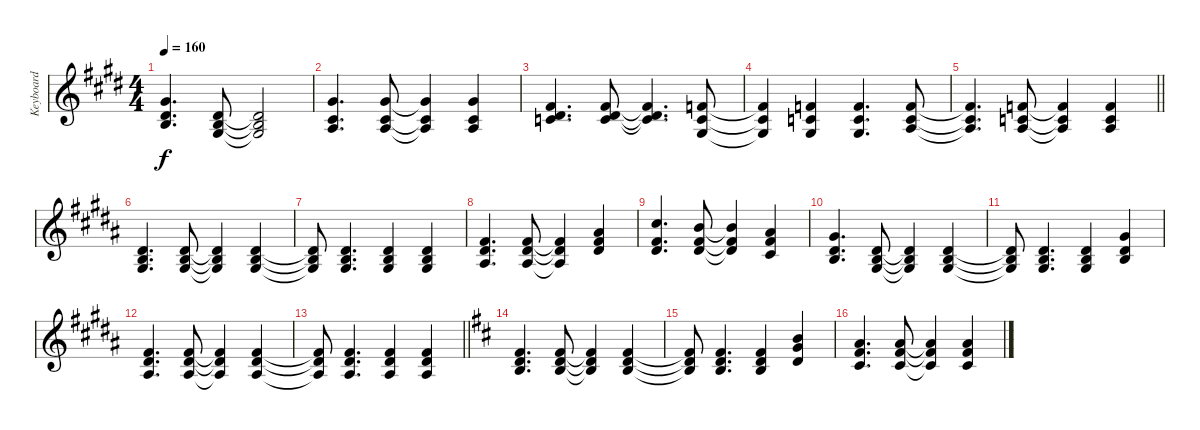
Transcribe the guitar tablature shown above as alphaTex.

\track ("Keyboard" "Keyboard") {instrument acousticgrandpiano}
\staff {score}
\tuning (E4 B3 G3 D3 A2 E2 B1) {hide}
\ts (4 4)
\tempo 160
\clef g2
\ks e
(4.1 4.2 4.3).4{d dy f} (4.2 4.3 6.4).8 (4.2{t} 4.3{t} 6.4{t}).2 |
(4.1 2.2 2.3).4{d} (4.1 2.2 2.3).8 (4.1{t} 2.2{t} 2.3{t}).4 (4.1 2.2 2.3).4 |
(2.1 4.2 5.3).4{d} (2.1 4.2 5.3).8 (2.1{t} 4.2{t} 5.3{t}).4{d} (1.1 1.2 1.3).8 |
(1.1{t} 1.2{t} 1.3{t}).4 (1.1 1.2 1.3).4 (1.1 1.2 1.3).4{d} (1.1 1.2 2.3).8 |
\barLineRight lightlight
(1.1{t} 1.2{t} 2.3{t}).4{d} (1.1 1.2 2.3).8 (1.1{t} 1.2{t} 2.3{t}).4 (1.1 1.2 2.3).4 |
\ks b
(4.2 4.3 6.4).4{d} (4.2 4.3 6.4).8 (4.2{t} 4.3{t} 6.4{t}).4 (4.2 4.3 6.4).4 |
(4.2{t} 4.3{t} 6.4{t}).8 (4.2 4.3 6.4).4{d} (4.2 4.3 6.4).4 (4.2 4.3 6.4).4 |
(2.1 4.2 3.3).4{d} (2.1 4.2 3.3).8 (2.1{t} 4.2{t} 3.3{t}).4 (6.1 7.2 8.3).4 |
(9.1 7.2 8.3).4{d} (7.1 7.2 8.3).8 (7.1{t} 7.2{t} 8.3{t}).4 (6.1 7.2 6.3).4 |
(4.1 4.2 4.3).4{d} (4.2 4.3 6.4).8 (4.2{t} 4.3{t} 6.4{t}).4 (4.2 4.3 6.4).4 |
(4.2{t} 4.3{t} 6.4{t}).8 (4.2 4.3 6.4).4{d} (4.2 4.3 6.4).4 (4.1 4.2 4.3).4 |
(2.1 4.2 3.3).4{d} (2.1 4.2 3.3).8 (2.1{t} 4.2{t} 3.3{t}).4 (2.1 4.2 3.3).4 |
\barLineRight lightlight
(2.1{t} 4.2{t} 3.3{t}).8 (2.1 4.2 3.3).4{d} (2.1 4.2 3.3).4 (2.1 4.2 3.3).4 |
\ks d
(2.1 3.2 4.3).4{d} (2.1 3.2 4.3).8 (2.1{t} 3.2{t} 4.3{t}).4 (2.1 3.2 4.3).4 |
(2.1{t} 3.2{t} 4.3{t}).8 (2.1 3.2 4.3).4{d} (2.1 3.2 4.3).4 (7.1 8.2 7.3).4 |
(5.1 7.2 6.3).4{d} (5.1 7.2 6.3).8 (5.1{t} 7.2{t} 6.3{t}).4 (5.1 7.2 6.3).4
